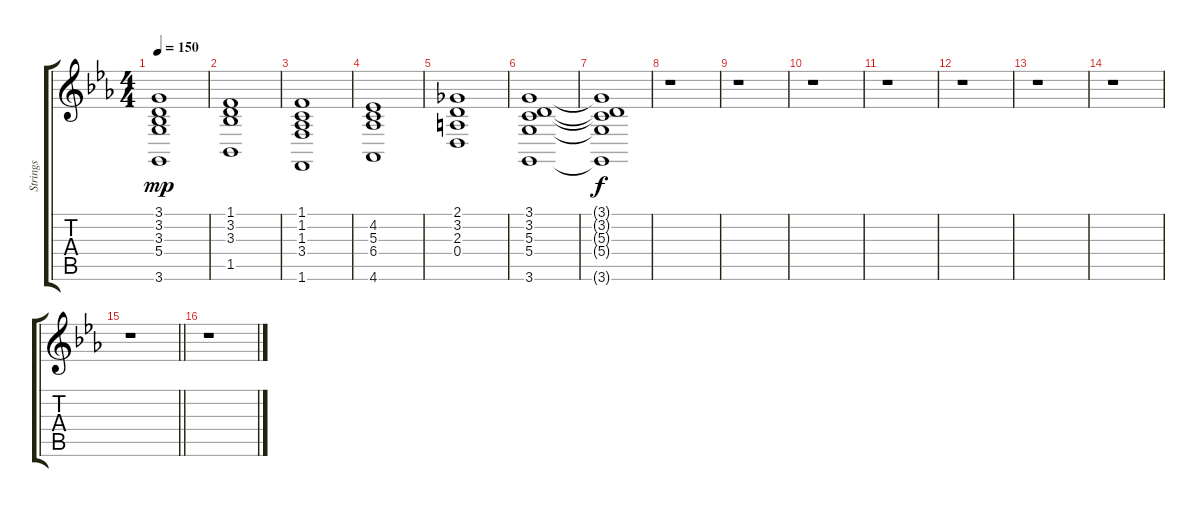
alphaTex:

\track ("Strings " "Strings ") {instrument stringensemble1}
\staff {score tabs}
\tuning (E4 B3 G3 D3 A2 E2) {hide}
\ts (4 4)
\tempo 150
\clef g2
\ks cminor
(3.1 3.2 3.3 5.4 3.6).1{dy mp} |
(1.1 3.2 3.3 1.5).1 |
(1.1 1.2 1.3 3.4 1.6).1 |
(4.2 5.3 6.4 4.6).1 |
(2.1 3.2 2.3 0.4).1 |
(3.1 3.2 5.3 5.4 3.6).1 |
(3.1{t} 3.2{t} 5.3{t} 5.4{t} 3.6{t}).1{dy f} |
r.1 |
r.1 |
r.1 |
r.1 |
r.1 |
r.1 |
r.1 |
\barLineRight lightlight
r.1 |
r.1
